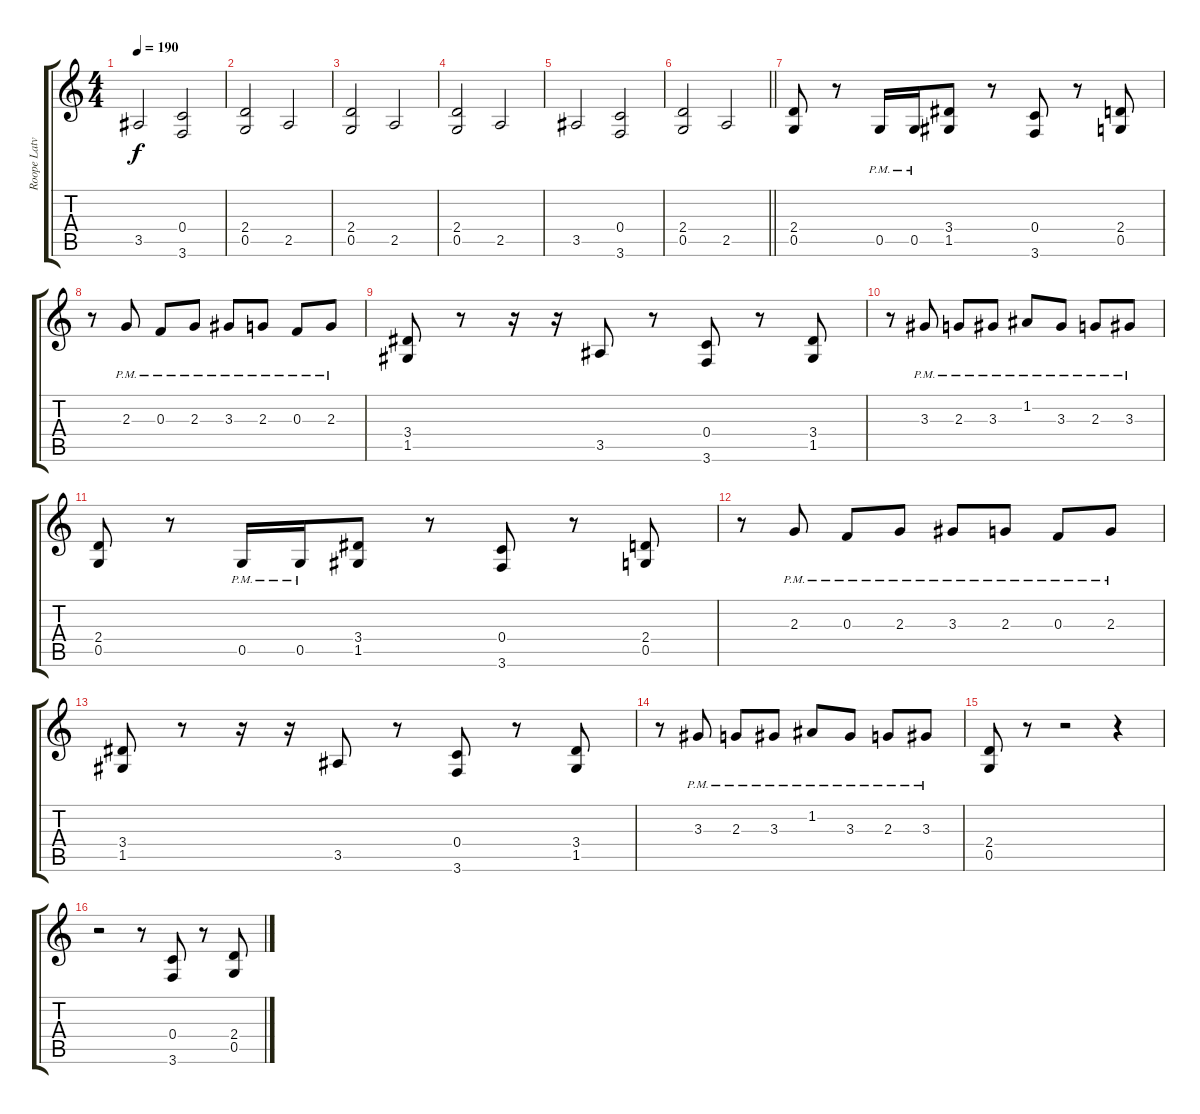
\track ("Roope Latvala" "Roope Latv") {instrument overdrivenguitar}
\staff {score tabs}
\tuning (D4 A3 F3 C3 G2 D2) {hide}
\ts (4 4)
\tempo 190
\clef g2
\ks c
3.5.2{dy f} (0.4 3.6).2 |
(2.4 0.5).2 2.5.2 |
(2.4 0.5).2 2.5.2 |
(2.4 0.5).2 2.5.2 |
3.5.2 (0.4 3.6).2 |
\barLineRight lightlight
(2.4 0.5).2 2.5.2 |
(2.4 0.5).8 r.8 0.5{pm}.16 0.5{pm}.16 (3.4 1.5).8 r.8 (0.4 3.6).8 r.8 (2.4 0.5).8 |
r.8 2.3{pm}.8 0.3{pm}.8 2.3{pm}.8 3.3{pm}.8 2.3{pm}.8 0.3{pm}.8 2.3{pm}.8 |
(3.4 1.5).8 r.8 r.16 r.16 3.5.8 r.8 (0.4 3.6).8 r.8 (3.4 1.5).8 |
r.8 3.3{pm}.8 2.3{pm}.8 3.3{pm}.8 1.2{pm}.8 3.3{pm}.8 2.3{pm}.8 3.3{pm}.8 |
(2.4 0.5).8 r.8 0.5{pm}.16 0.5{pm}.16 (3.4 1.5).8 r.8 (0.4 3.6).8 r.8 (2.4 0.5).8 |
r.8 2.3{pm}.8 0.3{pm}.8 2.3{pm}.8 3.3{pm}.8 2.3{pm}.8 0.3{pm}.8 2.3{pm}.8 |
(3.4 1.5).8 r.8 r.16 r.16 3.5.8 r.8 (0.4 3.6).8 r.8 (3.4 1.5).8 |
r.8 3.3{pm}.8 2.3{pm}.8 3.3{pm}.8 1.2{pm}.8 3.3{pm}.8 2.3{pm}.8 3.3{pm}.8 |
(2.4 0.5).8 r.8 r.2 r.4 |
r.2 r.8 (0.4 3.6).8 r.8 (2.4 0.5).8
